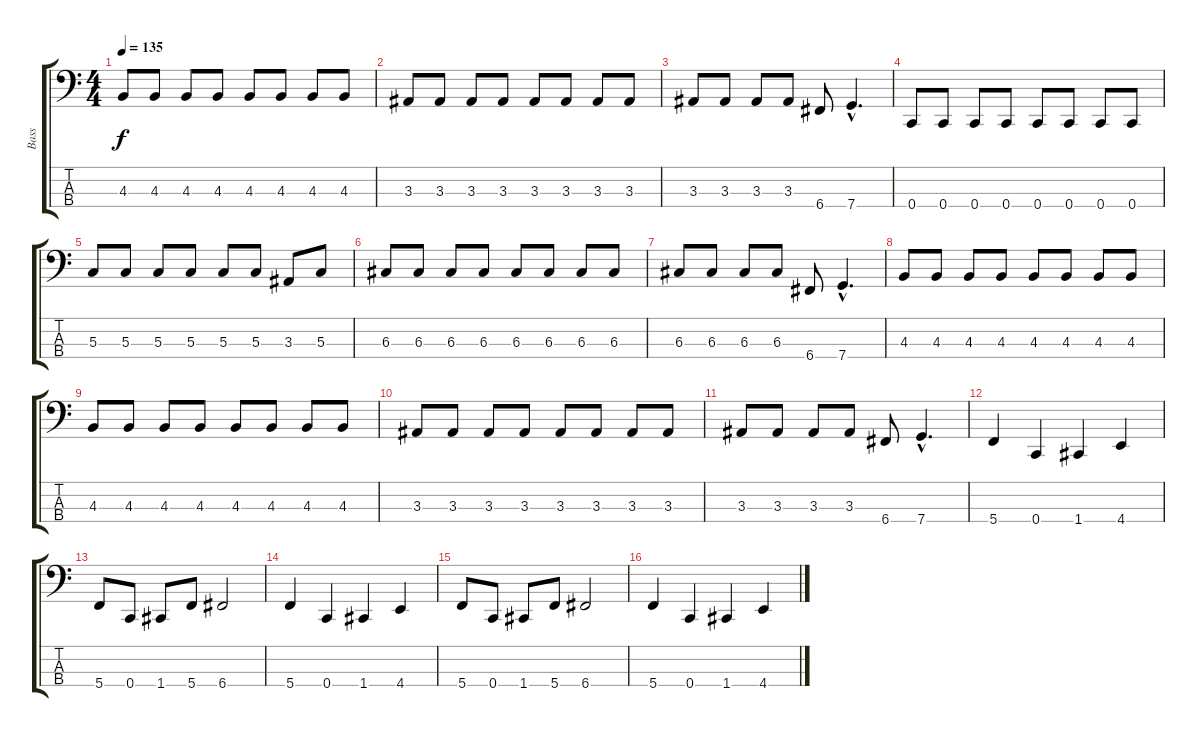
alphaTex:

\track ("Bass" "Bass") {instrument electricbasspick}
\staff {score tabs}
\tuning (F2 C2 G1 C1) {hide}
\ts (4 4)
\tempo 135
\clef f4
\ks c
4.3.8{dy f} 4.3.8 4.3.8 4.3.8 4.3.8 4.3.8 4.3.8 4.3.8 |
3.3.8 3.3.8 3.3.8 3.3.8 3.3.8 3.3.8 3.3.8 3.3.8 |
3.3.8 3.3.8 3.3.8 3.3.8 6.4.8 7.4{hac}.4{d} |
0.4.8 0.4.8 0.4.8 0.4.8 0.4.8 0.4.8 0.4.8 0.4.8 |
5.3.8 5.3.8 5.3.8 5.3.8 5.3.8 5.3.8 3.3.8 5.3.8 |
6.3.8 6.3.8 6.3.8 6.3.8 6.3.8 6.3.8 6.3.8 6.3.8 |
6.3.8 6.3.8 6.3.8 6.3.8 6.4.8 7.4{hac}.4{d} |
4.3.8 4.3.8 4.3.8 4.3.8 4.3.8 4.3.8 4.3.8 4.3.8 |
4.3.8 4.3.8 4.3.8 4.3.8 4.3.8 4.3.8 4.3.8 4.3.8 |
3.3.8 3.3.8 3.3.8 3.3.8 3.3.8 3.3.8 3.3.8 3.3.8 |
3.3.8 3.3.8 3.3.8 3.3.8 6.4.8 7.4{hac}.4{d} |
5.4.4 0.4.4 1.4.4 4.4.4 |
5.4.8 0.4.8 1.4.8 5.4.8 6.4.2 |
5.4.4 0.4.4 1.4.4 4.4.4 |
5.4.8 0.4.8 1.4.8 5.4.8 6.4.2 |
5.4.4 0.4.4 1.4.4 4.4.4
